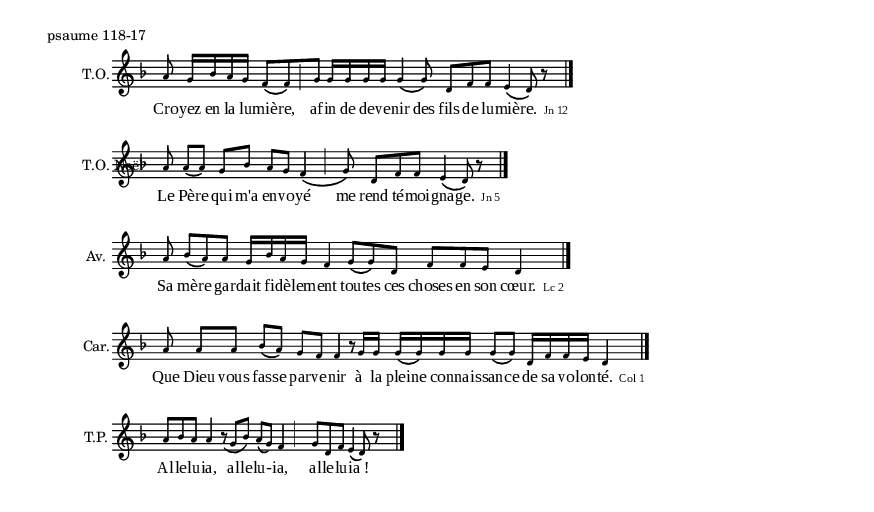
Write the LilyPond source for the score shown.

\version "2.10.0"
 \include "definitions.ly"
 \markup {psaume  118-17}


\relative a' { 
	\new Staff {
		\cadenzaOn
		\key f \major
		\set Staff.instrumentName = \markup{ \center-align { T.O. } }
		a8
		g16[ bes a g]
		\times 2/3 { f8[\( f\)\cesurebasse \pespace g] }
		g16[ g g g]
		\times 2/3 { g4\( g8\) }
		\times 2/3 { d8[ f f] }
		e4\( d8\) r8
		\endBar
	}

	\addlyrics {
		Cro -- yez en la lu -- miè -- re, af -- in de de -- ve -- nir des fils de lu -- miè -- re.
 		\markup { \citation #"Jn 12" } }
	
	
}
\relative a' { 
	\new Staff {
		\cadenzaOn
		\key f \major
		\set Staff.instrumentName = \markup{ \center-align { T.O. Noël } }
		
		a8 a[\( a\)] g[ bes] a[ g] \times 2/3 { f4\( \pespace 
		\cesure \pespace g8\) } \times 2/3 { d[ f f] } \times 2/3 { e4\(   d8\) } r8

		
		
		\endBar
	}

	\addlyrics {
		Le Pè -- re qui m'a en -- vo -- yé me rend té -- moi -- gna -- ge.
 		\markup { \citation #"Jn 5" } }
	
	
}

\relative a' { 
	\new Staff {
		\cadenzaOn
		\key f \major
		\set Staff.instrumentName = \markup{ \center-align { Av. } }
		a8
		\times 2/3 { bes8[\( a\) a] }
		g16[ bes a g] f4
		\times 2/3 { g8[\( g\) d] }
		\times 2/3 { f8[ f e] }
		d4
		\endBar
	}

	\addlyrics {
		Sa mè -- re gar -- dait fi -- dè -- lem -- ent tou -- tes ces choses en son cœur.
 		\markup { \citation #"Lc 2" } }
	
	
}

\relative a' { 
	\new Staff {
		\cadenzaOn
		\key f \major
		\set Staff.instrumentName = \markup{ \center-align { Car. } }
		
		a8 a[ a] bes[\( a\)] g[ f] f4 
		\pespace
		r8 g16[ g] g[\( g\) g g] g8[\( g\)] d16[ f f e] d4

		
		
		\endBar
	}

	\addlyrics {
		Que Dieu vous fas -- se par -- ve -- nir à  la plei -- ne con -- nais -- san -- ce de sa vo -- lon -- té.
 		\markup { \citation #"Col 1" } }
	
	
}
\relative a' { 
	\new Staff {
		\cadenzaOn
		\key f \major
		\set Staff.instrumentName = \markup{ \center-align { T.P. } }
		
		\times 2/3 {a8[ bes a]} a4 
		\pespace
		\times 2/3 { r8_\( g[ bes\)] } a[\( g\)] f4
		\cesure \pespace \times 2/3 {g8[ d f]} e4\( d8\) r

		
		
		\endBar
	}

	\addlyrics {
		Al -- le -- lu -- ia, al -- le -- lu -- - -- ia, al -- le -- lu -- "ia !" _
 		\markup { \citation #" " } }
	
	
}

